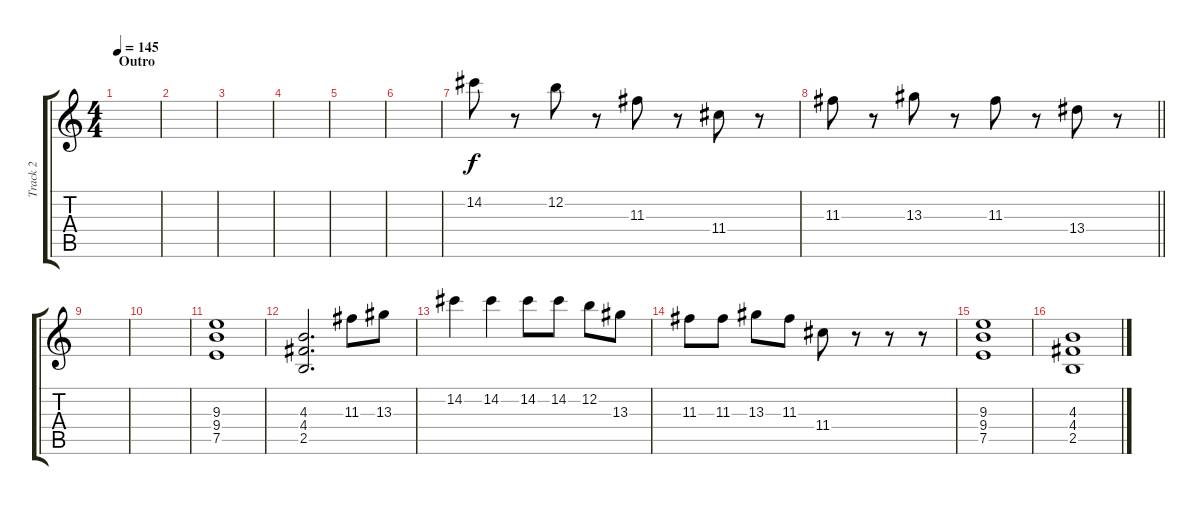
\track ("Track 2" "Track 2") {instrument electricguitarclean}
\staff {score tabs}
\tuning (E4 B3 G3 D3 A2 E2) {hide}
\ts (4 4)
\section ("" "Outro")
\tempo 145
\clef g2
\ks c
|
|
|
|
|
|
14.2.8 r.8 12.2.8 r.8 11.3.8 r.8 11.4.8 r.8 |
\barLineRight lightlight
11.3.8 r.8 13.3.8 r.8 11.3.8 r.8 13.4.8 r.8 |
|
|
(9.3 9.4 7.5).1 |
(4.3 4.4 2.5).2{d} 11.3.8 13.3.8 |
14.2.4 14.2.4 14.2.8 14.2.8 12.2.8 13.3.8 |
11.3.8 11.3.8 13.3.8 11.3.8 11.4.8 r.8 r.8 r.8 |
(9.3 9.4 7.5).1 |
(4.3 4.4 2.5).1
